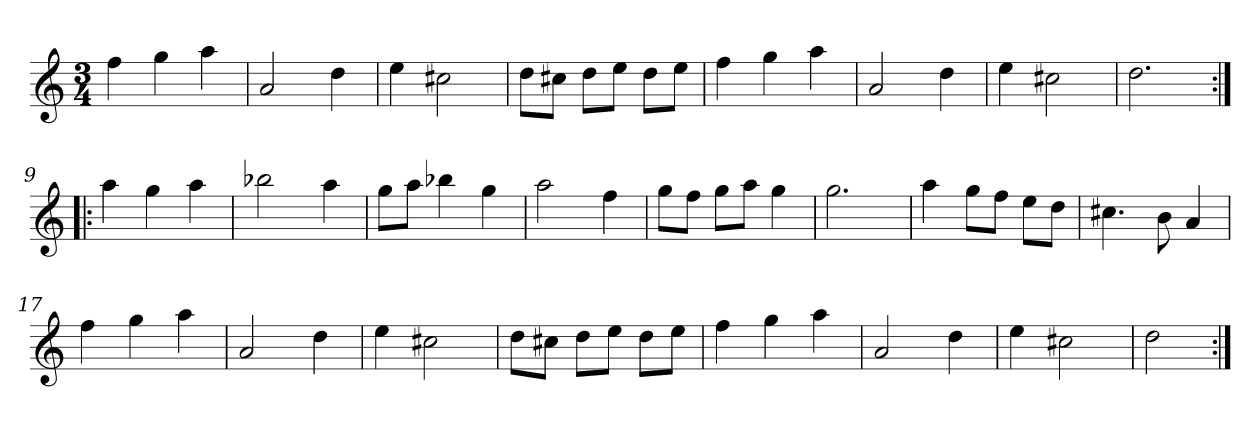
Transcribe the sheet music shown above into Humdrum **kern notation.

**kern
*part1
*staff1
*clefG2
*k[]
*D:dor
*M3/4
*MM120
=1
4ff
4gg
4aa
=2
2a
4dd
=3
4ee
2cc#X
=4
8dd\L
8cc#X\J
8dd\L
8ee\J
8dd\L
8ee\J
=5
4ff
4gg
4aa
=6
2a
4dd
=7
4ee
2cc#X
=8
2.dd
=9:|!|:
4aa
4gg
4aa
=10
2bb-X
4aa
=11
8gg\L
8aa\J
4bb-X
4gg
=12
2aa
4ff
=13
8gg\L
8ff\J
8gg\L
8aa\J
4gg
=14
2.gg
=15
4aa
8gg\L
8ff\J
8ee\L
8dd\J
=16
4.cc#X
8b
4a
=17
4ff
4gg
4aa
=18
2a
4dd
=19
4ee
2cc#X
=20
8dd\L
8cc#X\J
8dd\L
8ee\J
8dd\L
8ee\J
=21
4ff
4gg
4aa
=22
2a
4dd
=23
4ee
2cc#X
=24
2dd
=:|!
*-
